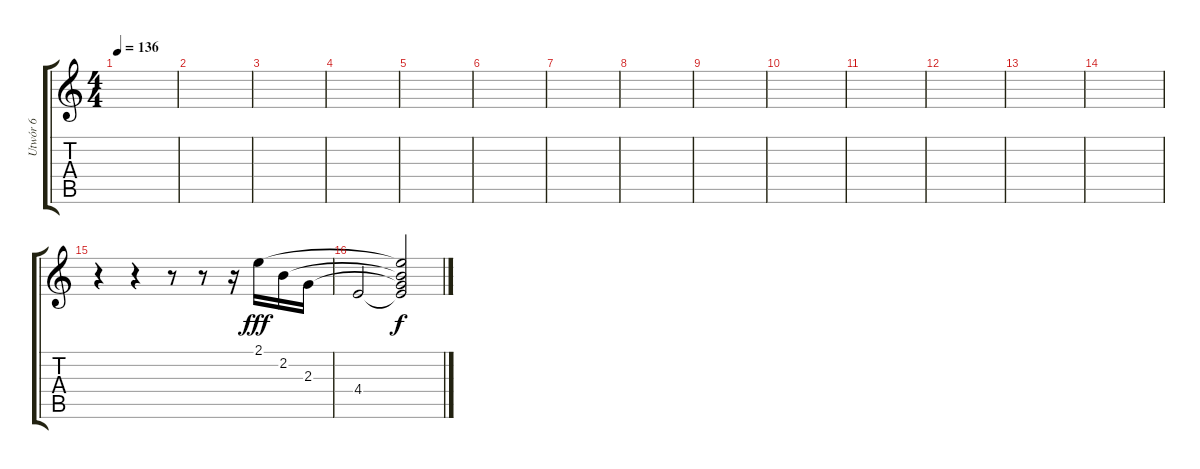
\track ("Utwór 6" "Utwór 6") {instrument electricguitarclean}
\staff {score tabs}
\tuning (D4 A3 F3 C3 G2 D2) {hide}
\ts (4 4)
\tempo 136
\clef g2
\ks c
|
|
|
|
|
|
|
|
|
|
|
|
|
|
r.4 r.4 r.8 r.8 r.16 2.1.16{dy fff} 2.2.16 2.3.16 |
4.4.2 (2.1{t} 2.2{t} 2.3{t} 4.4{t}).2{dy f}
